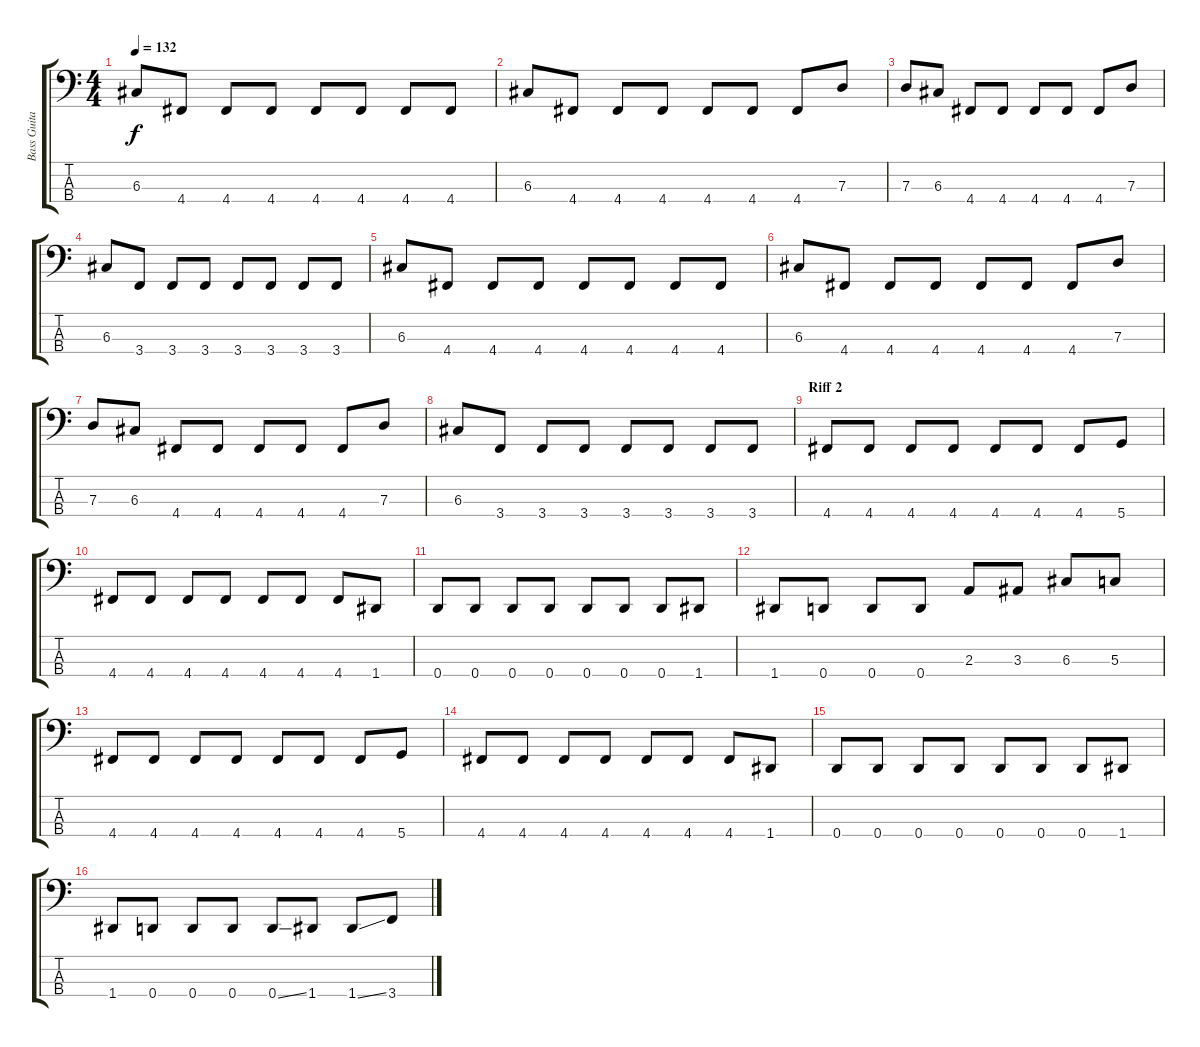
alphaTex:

\track ("Bass Guitar" "Bass Guita") {instrument electricbasspick}
\staff {score tabs}
\tuning (F2 C2 G1 D1) {hide}
\ts (4 4)
\tempo 132
\clef f4
\ks c
6.3.8{dy f} 4.4.8 4.4.8 4.4.8 4.4.8 4.4.8 4.4.8 4.4.8 |
6.3.8 4.4.8 4.4.8 4.4.8 4.4.8 4.4.8 4.4.8 7.3.8 |
7.3.8 6.3.8 4.4.8 4.4.8 4.4.8 4.4.8 4.4.8 7.3.8 |
6.3.8 3.4.8 3.4.8 3.4.8 3.4.8 3.4.8 3.4.8 3.4.8 |
6.3.8 4.4.8 4.4.8 4.4.8 4.4.8 4.4.8 4.4.8 4.4.8 |
6.3.8 4.4.8 4.4.8 4.4.8 4.4.8 4.4.8 4.4.8 7.3.8 |
7.3.8 6.3.8 4.4.8 4.4.8 4.4.8 4.4.8 4.4.8 7.3.8 |
6.3.8 3.4.8 3.4.8 3.4.8 3.4.8 3.4.8 3.4.8 3.4.8 |
\section ("" "Riff 2")
4.4.8 4.4.8 4.4.8 4.4.8 4.4.8 4.4.8 4.4.8 5.4.8 |
4.4.8 4.4.8 4.4.8 4.4.8 4.4.8 4.4.8 4.4.8 1.4.8 |
0.4.8 0.4.8 0.4.8 0.4.8 0.4.8 0.4.8 0.4.8 1.4.8 |
1.4.8 0.4.8 0.4.8 0.4.8 2.3.8 3.3.8 6.3.8 5.3.8 |
4.4.8 4.4.8 4.4.8 4.4.8 4.4.8 4.4.8 4.4.8 5.4.8 |
4.4.8 4.4.8 4.4.8 4.4.8 4.4.8 4.4.8 4.4.8 1.4.8 |
0.4.8 0.4.8 0.4.8 0.4.8 0.4.8 0.4.8 0.4.8 1.4.8 |
1.4.8 0.4.8 0.4.8 0.4.8 0.4{ss}.8 1.4.8 1.4{ss}.8 3.4.8
